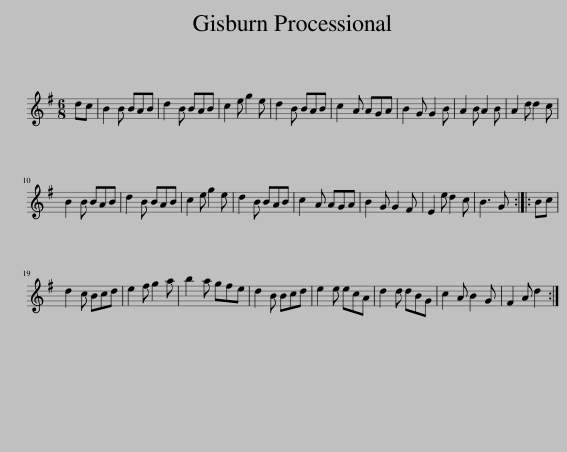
X:1
L:1/8
M:6/8
I:linebreak $
K:G
V:1 treble
V:1
 dc | B2 B BAB | d2 B BAB | c2 e g2 e | d2 B BAB | %5
 c2 A AGA | B2 G G2 B | A2 B A2 B | A2 d d2 c |$ B2 B BAB | %10
 d2 B BAB | c2 e g2 e | d2 B BAB | c2 A AGA | B2 G G2 F | %15
 E2 e d2 c | B3 G :: Bc |$ d2 c Bcd | e2 f g2 a | %20
 b2 a gfe | d2 B Bcd | e2 e ecA | d2 d dBG | c2 A B2 G | %25
 F2 A d2 :| %26
